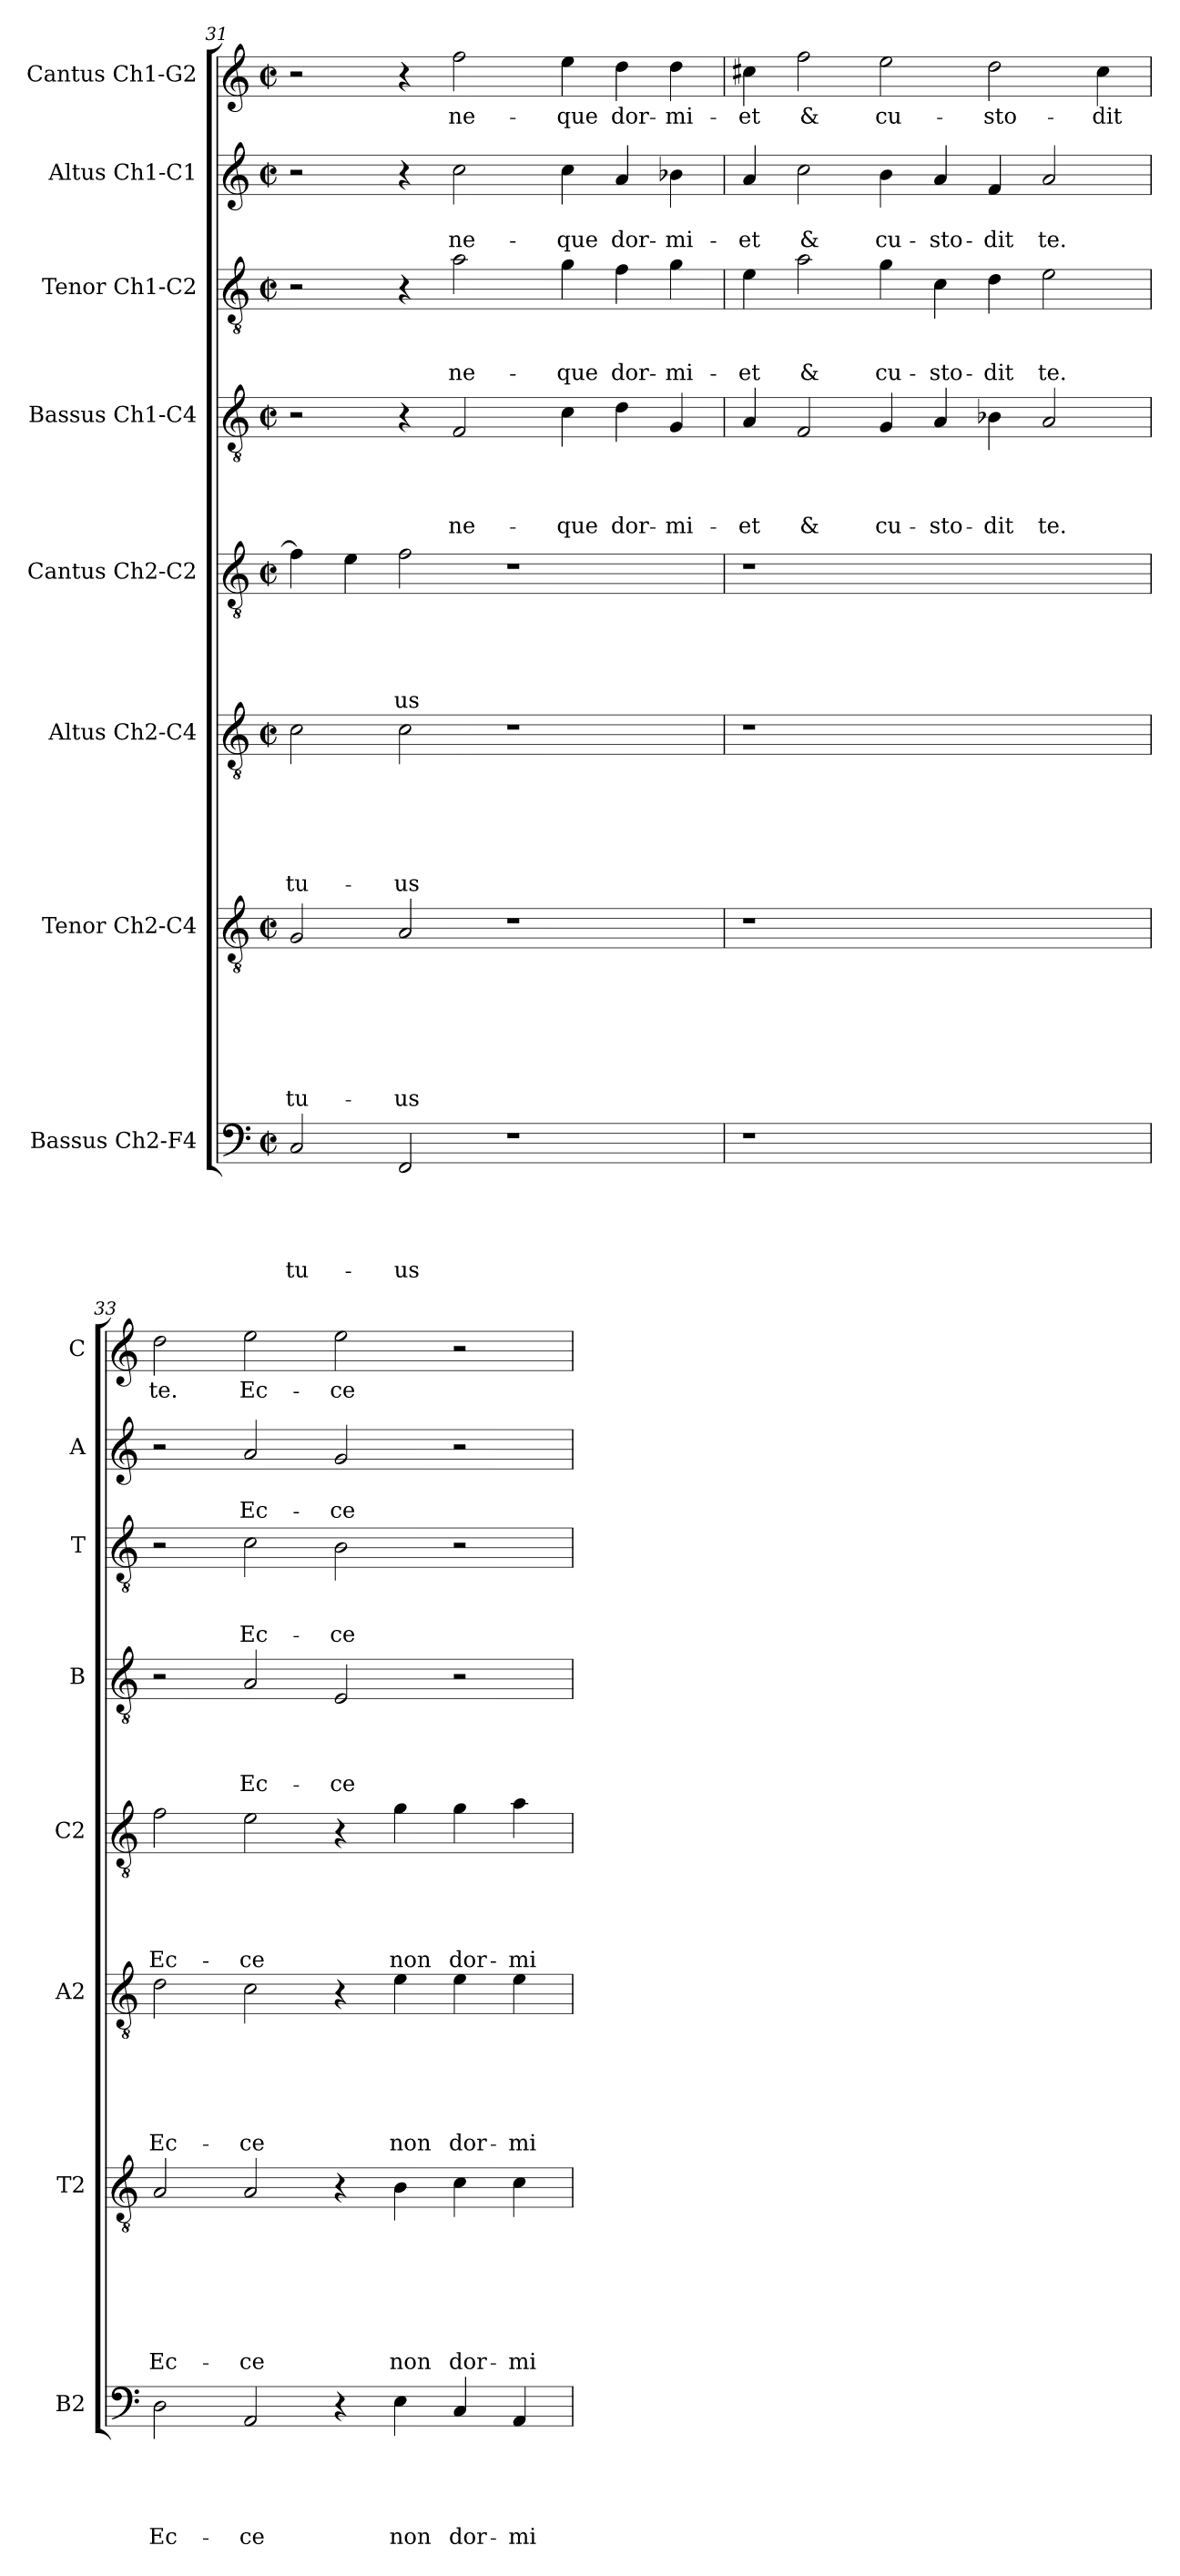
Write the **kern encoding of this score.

**kern	**text	**text	**text	**text	**text	**kern	**text	**text	**text	**text	**text	**text	**text	**kern	**text	**text	**text	**text	**text	**text	**kern	**text	**text	**text	**text	**text	**kern	**text	**text	**text	**text	**kern	**text	**text	**text	**kern	**text	**text	**kern	**text
*part8	*part8	*part8	*part8	*part8	*part8	*part7	*part7	*part7	*part7	*part7	*part7	*part7	*part7	*part6	*part6	*part6	*part6	*part6	*part6	*part6	*part5	*part5	*part5	*part5	*part5	*part5	*part4	*part4	*part4	*part4	*part4	*part3	*part3	*part3	*part3	*part2	*part2	*part2	*part1	*part1
*staff8	*staff8	*staff8	*staff8	*staff8	*staff8	*staff7	*staff7	*staff7	*staff7	*staff7	*staff7	*staff7	*staff7	*staff6	*staff6	*staff6	*staff6	*staff6	*staff6	*staff6	*staff5	*staff5	*staff5	*staff5	*staff5	*staff5	*staff4	*staff4	*staff4	*staff4	*staff4	*staff3	*staff3	*staff3	*staff3	*staff2	*staff2	*staff2	*staff1	*staff1
*I"Bassus Ch2-F4	*	*	*	*	*	*I"Tenor Ch2-C4	*	*	*	*	*	*	*	*I"Altus Ch2-C4	*	*	*	*	*	*	*I"Cantus Ch2-C2	*	*	*	*	*	*I"Bassus Ch1-C4	*	*	*	*	*I"Tenor Ch1-C2	*	*	*	*I"Altus Ch1-C1	*	*	*I"Cantus Ch1-G2	*
*I'B2	*	*	*	*	*	*I'T2	*	*	*	*	*	*	*	*I'A2	*	*	*	*	*	*	*I'C2	*	*	*	*	*	*I'B	*	*	*	*	*I'T	*	*	*	*I'A	*	*	*I'C	*
*clefF4	*	*	*	*	*	*clefGv2	*	*	*	*	*	*	*	*clefGv2	*	*	*	*	*	*	*clefGv2	*	*	*	*	*	*clefGv2	*	*	*	*	*clefGv2	*	*	*	*clefG2	*	*	*clefG2	*
*k[]	*	*	*	*	*	*k[]	*	*	*	*	*	*	*	*k[]	*	*	*	*	*	*	*k[]	*	*	*	*	*	*k[]	*	*	*	*	*k[]	*	*	*	*k[]	*	*	*k[]	*
*C:	*	*	*	*	*	*C:	*	*	*	*	*	*	*	*C:	*	*	*	*	*	*	*C:	*	*	*	*	*	*C:	*	*	*	*	*C:	*	*	*	*C:	*	*	*C:	*
*M2/2	*	*	*	*	*	*M2/2	*	*	*	*	*	*	*	*M2/2	*	*	*	*	*	*	*M2/2	*	*	*	*	*	*M2/2	*	*	*	*	*M2/2	*	*	*	*M2/2	*	*	*M2/2	*
*met(c|)	*	*	*	*	*	*met(c|)	*	*	*	*	*	*	*	*met(c|)	*	*	*	*	*	*	*met(c|)	*	*	*	*	*	*met(c|)	*	*	*	*	*met(c|)	*	*	*	*met(c|)	*	*	*met(c|)	*
=31	=31	=31	=31	=31	=31	=31	=31	=31	=31	=31	=31	=31	=31	=31	=31	=31	=31	=31	=31	=31	=31	=31	=31	=31	=31	=31	=31	=31	=31	=31	=31	=31	=31	=31	=31	=31	=31	=31	=31	=31
!	!	!	!	!	!LO:LY:b	!	!	!	!	!	!	!	!LO:LY:b	!	!	!	!	!	!	!LO:LY:b	!	!	!	!	!	!	!	!	!	!	!	!	!	!	!	!	!	!	!	!
2C/	.	.	.	.	tu-	2G/	.	.	.	.	.	.	tu-	2c\	.	.	.	.	.	tu-	4f\]	.	.	.	.	.	2r	.	.	.	.	2r	.	.	.	2r	.	.	2r	.
.	.	.	.	.	.	.	.	.	.	.	.	.	.	.	.	.	.	.	.	.	4e\	.	.	.	.	.	.	.	.	.	.	.	.	.	.	.	.	.	.	.
!	!	!	!	!	!LO:LY:b	!	!	!	!	!	!	!	!LO:LY:b	!	!	!	!	!	!	!LO:LY:b	!	!	!	!	!	!LO:LY:b	!	!	!	!	!	!	!	!	!	!	!	!	!	!
2FF/	.	.	.	.	-us	2A/	.	.	.	.	.	.	-us	2c\	.	.	.	.	.	-us	2f\	.	.	.	.	-us	4r	.	.	.	.	4r	.	.	.	4r	.	.	4r	.
!	!	!	!	!	!	!	!	!	!	!	!	!	!	!	!	!	!	!	!	!	!	!	!	!	!	!	!	!	!	!	!LO:LY:b	!	!	!	!LO:LY:b	!	!	!LO:LY:b	!	!LO:LY:b
.	.	.	.	.	.	.	.	.	.	.	.	.	.	.	.	.	.	.	.	.	.	.	.	.	.	.	2F/	.	.	.	ne-	2a\	.	.	ne-	2cc\	.	ne-	2ff\	ne-
1r	.	.	.	.	.	1r	.	.	.	.	.	.	.	1r	.	.	.	.	.	.	1r	.	.	.	.	.	.	.	.	.	.	.	.	.	.	.	.	.	.	.
!	!	!	!	!	!	!	!	!	!	!	!	!	!	!	!	!	!	!	!	!	!	!	!	!	!	!	!	!	!	!	!LO:LY:b	!	!	!	!LO:LY:b	!	!	!LO:LY:b	!	!LO:LY:b
.	.	.	.	.	.	.	.	.	.	.	.	.	.	.	.	.	.	.	.	.	.	.	.	.	.	.	4c\	.	.	.	-que	4g\	.	.	-que	4cc\	.	-que	4ee\	-que
!	!	!	!	!	!	!	!	!	!	!	!	!	!	!	!	!	!	!	!	!	!	!	!	!	!	!	!	!	!	!	!LO:LY:b	!	!	!	!LO:LY:b	!	!	!LO:LY:b	!	!LO:LY:b
.	.	.	.	.	.	.	.	.	.	.	.	.	.	.	.	.	.	.	.	.	.	.	.	.	.	.	4d\	.	.	.	dor-	4f\	.	.	dor-	4a/	.	dor-	4dd\	dor-
!	!	!	!	!	!	!	!	!	!	!	!	!	!	!	!	!	!	!	!	!	!	!	!	!	!	!	!	!	!	!	!LO:LY:b	!	!	!	!LO:LY:b	!	!	!LO:LY:b	!	!LO:LY:b
.	.	.	.	.	.	.	.	.	.	.	.	.	.	.	.	.	.	.	.	.	.	.	.	.	.	.	4G/	.	.	.	-mi-	4g\	.	.	-mi-	4b-X\	.	-mi-	4dd\	-mi-
=32	=32	=32	=32	=32	=32	=32	=32	=32	=32	=32	=32	=32	=32	=32	=32	=32	=32	=32	=32	=32	=32	=32	=32	=32	=32	=32	=32	=32	=32	=32	=32	=32	=32	=32	=32	=32	=32	=32	=32	=32
!	!	!	!	!	!	!	!	!	!	!	!	!	!	!	!	!	!	!	!	!	!	!	!	!	!	!	!	!	!	!	!LO:LY:b	!	!	!	!LO:LY:b	!	!	!LO:LY:b	!	!LO:LY:b
1r	.	.	.	.	.	1r	.	.	.	.	.	.	.	1r	.	.	.	.	.	.	1r	.	.	.	.	.	4A/	.	.	.	-et	4e\	.	.	-et	4a/	.	-et	4cc#X\	-et
!	!	!	!	!	!	!	!	!	!	!	!	!	!	!	!	!	!	!	!	!	!	!	!	!	!	!	!	!	!	!	!LO:LY:b	!	!	!	!LO:LY:b	!	!	!LO:LY:b	!	!LO:LY:b
.	.	.	.	.	.	.	.	.	.	.	.	.	.	.	.	.	.	.	.	.	.	.	.	.	.	.	2F/	.	.	.	&	2a\	.	.	&	2cc\	.	&	2ff\	&
!	!	!	!	!	!	!	!	!	!	!	!	!	!	!	!	!	!	!	!	!	!	!	!	!	!	!	!	!	!	!	!LO:LY:b	!	!	!	!LO:LY:b	!	!	!LO:LY:b	!	!LO:LY:b
.	.	.	.	.	.	.	.	.	.	.	.	.	.	.	.	.	.	.	.	.	.	.	.	.	.	.	4G/	.	.	.	cu-	4g\	.	.	cu-	4b\	.	cu-	2ee\	cu-
!	!	!	!	!	!	!	!	!	!	!	!	!	!	!	!	!	!	!	!	!	!	!	!	!	!	!	!	!	!	!	!LO:LY:b	!	!	!	!LO:LY:b	!	!	!LO:LY:b	!	!
1ryy	.	.	.	.	.	1ryy	.	.	.	.	.	.	.	1ryy	.	.	.	.	.	.	1ryy	.	.	.	.	.	4A/	.	.	.	-sto-	4c\	.	.	-sto-	4a/	.	-sto-	.	.
!	!	!	!	!	!	!	!	!	!	!	!	!	!	!	!	!	!	!	!	!	!	!	!	!	!	!	!	!	!	!	!LO:LY:b	!	!	!	!LO:LY:b	!	!	!LO:LY:b	!	!LO:LY:b
.	.	.	.	.	.	.	.	.	.	.	.	.	.	.	.	.	.	.	.	.	.	.	.	.	.	.	4B-X\	.	.	.	-dit	4d\	.	.	-dit	4f/	.	-dit	2dd\	-sto-
!	!	!	!	!	!	!	!	!	!	!	!	!	!	!	!	!	!	!	!	!	!	!	!	!	!	!	!	!	!	!	!LO:LY:b	!	!	!	!LO:LY:b	!	!	!LO:LY:b	!	!
.	.	.	.	.	.	.	.	.	.	.	.	.	.	.	.	.	.	.	.	.	.	.	.	.	.	.	2A/	.	.	.	te.	2e\	.	.	te.	2a/	.	te.	.	.
!	!	!	!	!	!	!	!	!	!	!	!	!	!	!	!	!	!	!	!	!	!	!	!	!	!	!	!	!	!	!	!	!	!	!	!	!	!	!	!	!LO:LY:b
.	.	.	.	.	.	.	.	.	.	.	.	.	.	.	.	.	.	.	.	.	.	.	.	.	.	.	.	.	.	.	.	.	.	.	.	.	.	.	4cc#\	-dit
!!LO:LB:g=z
=33	=33	=33	=33	=33	=33	=33	=33	=33	=33	=33	=33	=33	=33	=33	=33	=33	=33	=33	=33	=33	=33	=33	=33	=33	=33	=33	=33	=33	=33	=33	=33	=33	=33	=33	=33	=33	=33	=33	=33	=33
!	!	!	!	!	!LO:LY:b	!	!	!	!	!	!	!	!LO:LY:b	!	!	!	!	!	!	!LO:LY:b	!	!	!	!	!	!LO:LY:b	!	!	!	!	!	!	!	!	!	!	!	!	!	!LO:LY:b
2D\	.	.	.	.	Ec-	2A/	.	.	.	.	.	.	Ec-	2d\	.	.	.	.	.	Ec-	2f\	.	.	.	.	Ec-	2r	.	.	.	.	2r	.	.	.	2r	.	.	2dd\	te.
!	!	!	!	!	!LO:LY:b	!	!	!	!	!	!	!	!LO:LY:b	!	!	!	!	!	!	!LO:LY:b	!	!	!	!	!	!LO:LY:b	!	!	!	!	!LO:LY:b	!	!	!	!LO:LY:b	!	!	!LO:LY:b	!	!LO:LY:b
2AA/	.	.	.	.	-ce	2A/	.	.	.	.	.	.	-ce	2c\	.	.	.	.	.	-ce	2e\	.	.	.	.	-ce	2A/	.	.	.	Ec-	2c\	.	.	Ec-	2a/	.	Ec-	2ee\	Ec-
!	!	!	!	!	!	!	!	!	!	!	!	!	!	!	!	!	!	!	!	!	!	!	!	!	!	!	!	!	!	!	!LO:LY:b	!	!	!	!LO:LY:b	!	!	!LO:LY:b	!	!LO:LY:b
4r	.	.	.	.	.	4r	.	.	.	.	.	.	.	4r	.	.	.	.	.	.	4r	.	.	.	.	.	2E/	.	.	.	-ce	2B\	.	.	-ce	2g/	.	-ce	2ee\	-ce
!	!	!	!	!	!LO:LY:b	!	!	!	!	!	!	!	!LO:LY:b	!	!	!	!	!	!	!LO:LY:b	!	!	!	!	!	!LO:LY:b	!	!	!	!	!	!	!	!	!	!	!	!	!	!
4E\	.	.	.	.	non	4B\	.	.	.	.	.	.	non	4e\	.	.	.	.	.	non	4g\	.	.	.	.	non	.	.	.	.	.	.	.	.	.	.	.	.	.	.
!	!	!	!	!	!LO:LY:b	!	!	!	!	!	!	!	!LO:LY:b	!	!	!	!	!	!	!LO:LY:b	!	!	!	!	!	!LO:LY:b	!	!	!	!	!	!	!	!	!	!	!	!	!	!
4C/	.	.	.	.	dor-	4c\	.	.	.	.	.	.	dor-	4e\	.	.	.	.	.	dor-	4g\	.	.	.	.	dor-	2r	.	.	.	.	2r	.	.	.	2r	.	.	2r	.
!	!	!	!	!	!LO:LY:b	!	!	!	!	!	!	!	!LO:LY:b	!	!	!	!	!	!	!LO:LY:b	!	!	!	!	!	!LO:LY:b	!	!	!	!	!	!	!	!	!	!	!	!	!	!
4AA/	.	.	.	.	-mi-	4c\	.	.	.	.	.	.	-mi-	4e\	.	.	.	.	.	-mi-	4a\	.	.	.	.	-mi-	.	.	.	.	.	.	.	.	.	.	.	.	.	.
=	=	=	=	=	=	=	=	=	=	=	=	=	=	=	=	=	=	=	=	=	=	=	=	=	=	=	=	=	=	=	=	=	=	=	=	=	=	=	=	=
*-	*-	*-	*-	*-	*-	*-	*-	*-	*-	*-	*-	*-	*-	*-	*-	*-	*-	*-	*-	*-	*-	*-	*-	*-	*-	*-	*-	*-	*-	*-	*-	*-	*-	*-	*-	*-	*-	*-	*-	*-
